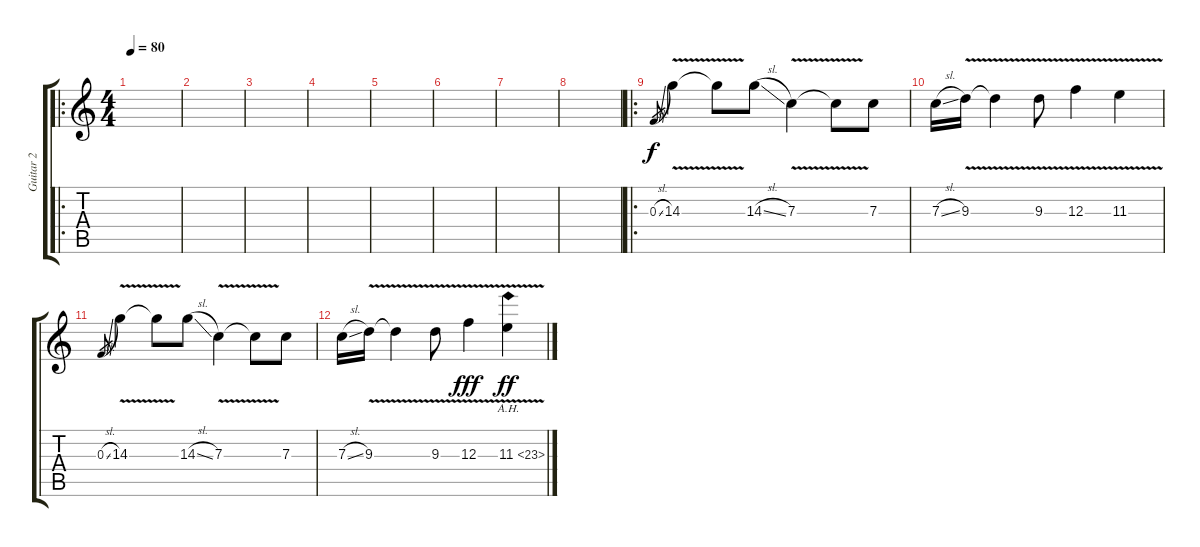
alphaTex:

\track ("Guitar 2" "Guitar 2") {instrument electricguitarjazz}
\staff {score tabs}
\tuning (D4 A3 F3 C3 G2 C2) {hide}
\ro
\ts (4 4)
\tempo 80
\clef g2
\ks c
|
|
|
|
|
|
|
|
\ro
0.3{sl}.8{gr dy f} 14.3{v}.4{instrument overdrivenguitar} 14.3{t}.8 14.3{sl}.8 7.3{v}.4 7.3{t}.8 7.3.8 |
7.3{sl}.16{instrument overdrivenguitar} 9.3{v}.16 9.3{t}.4 9.3{v}.8 12.3{v}.4 11.3{v}.4 |
0.3{sl}.8{gr} 14.3{v}.4{instrument overdrivenguitar} 14.3{t}.8 14.3{sl}.8 7.3{v}.4 7.3{t}.8 7.3.8 |
7.3{sl}.16{instrument overdrivenguitar} 9.3{v}.16 9.3{t}.4 9.3{v}.8 12.3{v}.4{dy fff instrument distortionguitar} 11.3{ah 12 v}.4{dy ff}
